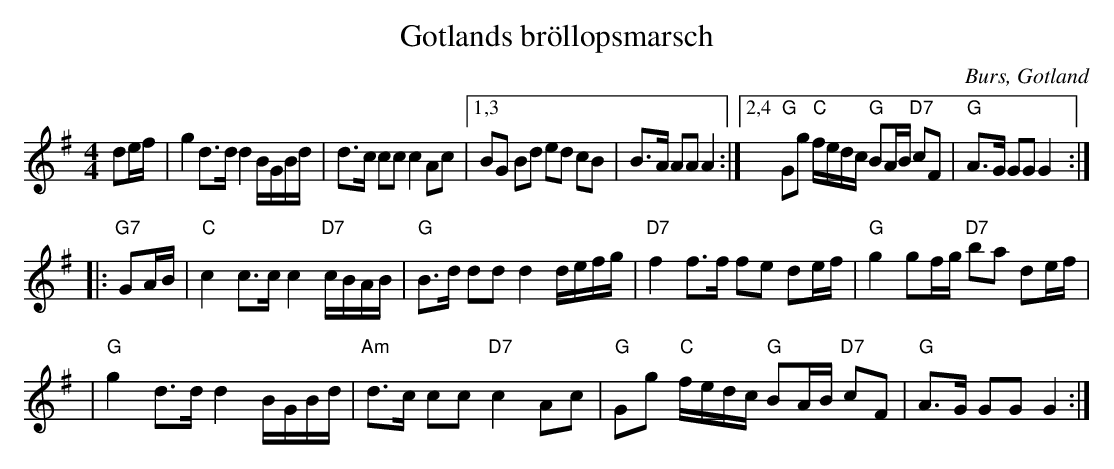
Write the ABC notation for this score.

X:1
T: Gotlands bröllopsmarsch
O: Burs, Gotland
M: 4/4
L: 1/16
K: G
d2ef \
| g4 d3d d4 BGBd | d3c c2c2 c4 A2c2 \
|1,3 B2G2 B2d2 e2d2 c2B2 | B3A A2A2 A4 \
:|2,4 "G"G2g2 "C"fedc "G"B2AB "D7"c2F2 | "G"A3G G2G2 G4 :|
|: "G7"G2AB \
| "C"c4 c3c c4 "D7"cBAB | "G"B3d d2d2 d4 defg \
| "D7"f4 f3f f2e2 d2ef | "G"g4 g2fg "D7"b2a2 d2ef |
| "G"g4 d3d d4 BGBd | "Am"d3c c2c2 "D7"c4 A2c2 \
| "G"G2g2 "C"fedc "G"B2AB "D7"c2F2 | "G"A3G G2G2 G4 :|
